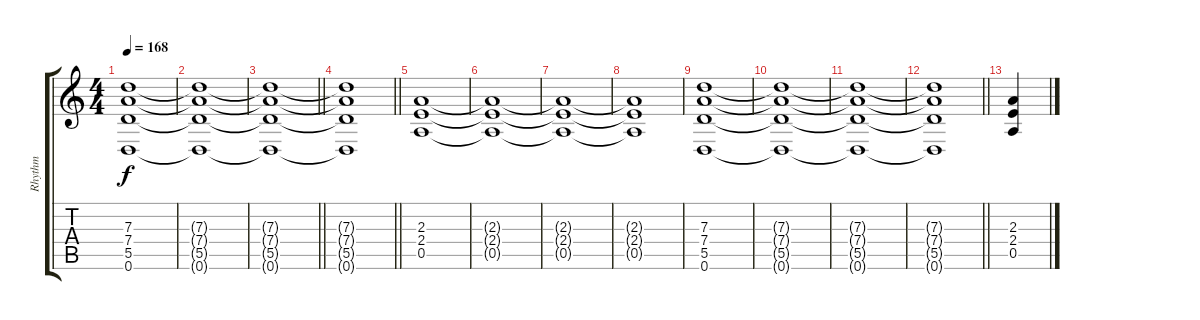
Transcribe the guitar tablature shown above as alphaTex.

\track ("Rhythm" "Rhythm") {instrument distortionguitar}
\staff {score tabs}
\tuning (E4 B3 G3 D3 A2 D2) {hide}
\ts (4 4)
\tempo 168
\clef g2
\ks c
(7.3 7.4 5.5 0.6).1{dy f} |
(7.3{t} 7.4{t} 5.5{t} 0.6{t}).1 |
\barLineRight lightlight
(7.3{t} 7.4{t} 5.5{t} 0.6{t}).1 |
\barLineRight lightlight
(7.3{t} 7.4{t} 5.5{t} 0.6{t}).1 |
\section ("" "")
(2.3 2.4 0.5).1 |
(2.3{t} 2.4{t} 0.5{t}).1 |
(2.3{t} 2.4{t} 0.5{t}).1 |
(2.3{t} 2.4{t} 0.5{t}).1 |
(7.3 7.4 5.5 0.6).1 |
(7.3{t} 7.4{t} 5.5{t} 0.6{t}).1 |
(7.3{t} 7.4{t} 5.5{t} 0.6{t}).1 |
\barLineRight lightlight
(7.3{t} 7.4{t} 5.5{t} 0.6{t}).1 |
(2.3 2.4 0.5).4
